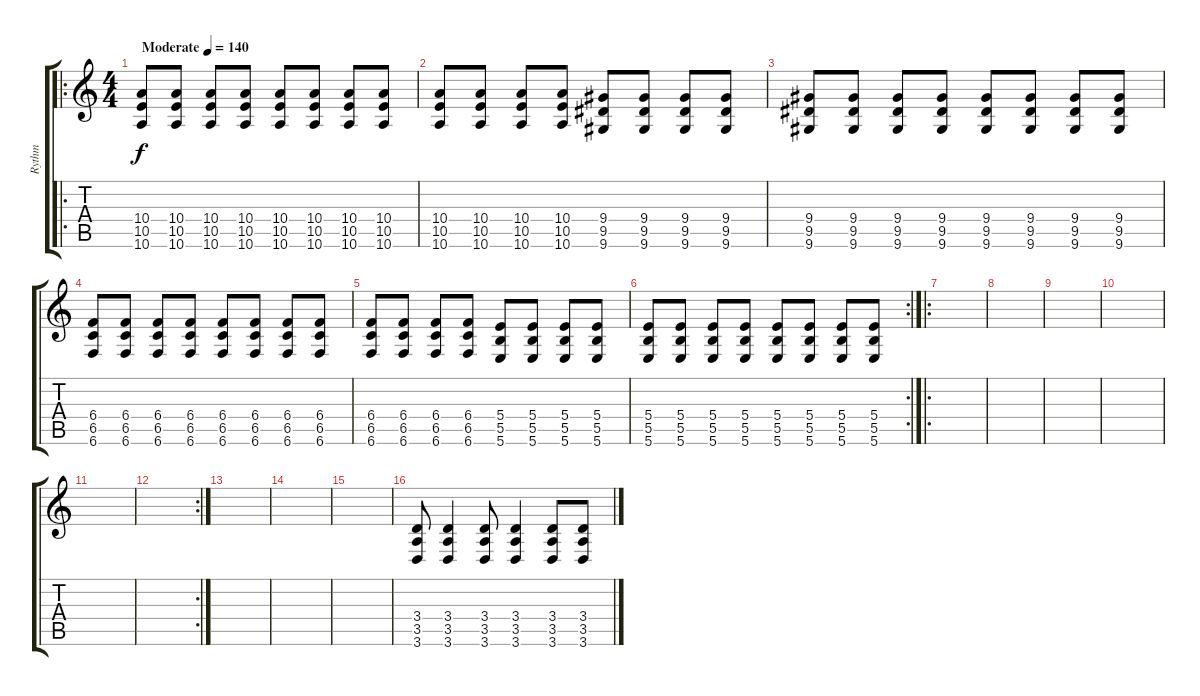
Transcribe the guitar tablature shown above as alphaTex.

\track ("Rythm" "Rythm") {instrument distortionguitar}
\staff {score tabs}
\tuning (Db4 Ab3 E3 B2 Gb2 B1) {hide}
\ro
\ts (4 4)
\tempo (140 "Moderate")
\clef g2
\ks c
(10.4 10.5 10.6).8{dy f instrument distortionguitar} (10.4 10.5 10.6).8 (10.4 10.5 10.6).8 (10.4 10.5 10.6).8 (10.4 10.5 10.6).8 (10.4 10.5 10.6).8 (10.4 10.5 10.6).8 (10.4 10.5 10.6).8 |
(10.4 10.5 10.6).8 (10.4 10.5 10.6).8 (10.4 10.5 10.6).8 (10.4 10.5 10.6).8 (9.4 9.5 9.6).8 (9.4 9.5 9.6).8 (9.4 9.5 9.6).8 (9.4 9.5 9.6).8 |
(9.4 9.5 9.6).8 (9.4 9.5 9.6).8 (9.4 9.5 9.6).8 (9.4 9.5 9.6).8 (9.4 9.5 9.6).8 (9.4 9.5 9.6).8 (9.4 9.5 9.6).8 (9.4 9.5 9.6).8 |
(6.4 6.5 6.6).8 (6.4 6.5 6.6).8 (6.4 6.5 6.6).8 (6.4 6.5 6.6).8 (6.4 6.5 6.6).8 (6.4 6.5 6.6).8 (6.4 6.5 6.6).8 (6.4 6.5 6.6).8 |
(6.4 6.5 6.6).8 (6.4 6.5 6.6).8 (6.4 6.5 6.6).8 (6.4 6.5 6.6).8 (5.4 5.5 5.6).8 (5.4 5.5 5.6).8 (5.4 5.5 5.6).8 (5.4 5.5 5.6).8 |
\rc 2
(5.4 5.5 5.6).8 (5.4 5.5 5.6).8 (5.4 5.5 5.6).8 (5.4 5.5 5.6).8 (5.4 5.5 5.6).8 (5.4 5.5 5.6).8 (5.4 5.5 5.6).8 (5.4 5.5 5.6).8 |
\ro
|
|
|
|
|
\rc 2
|
|
|
|
(3.4 3.5 3.6).8 (3.4 3.5 3.6).4 (3.4 3.5 3.6).8 (3.4 3.5 3.6).4 (3.4 3.5 3.6).8 (3.4 3.5 3.6).8
